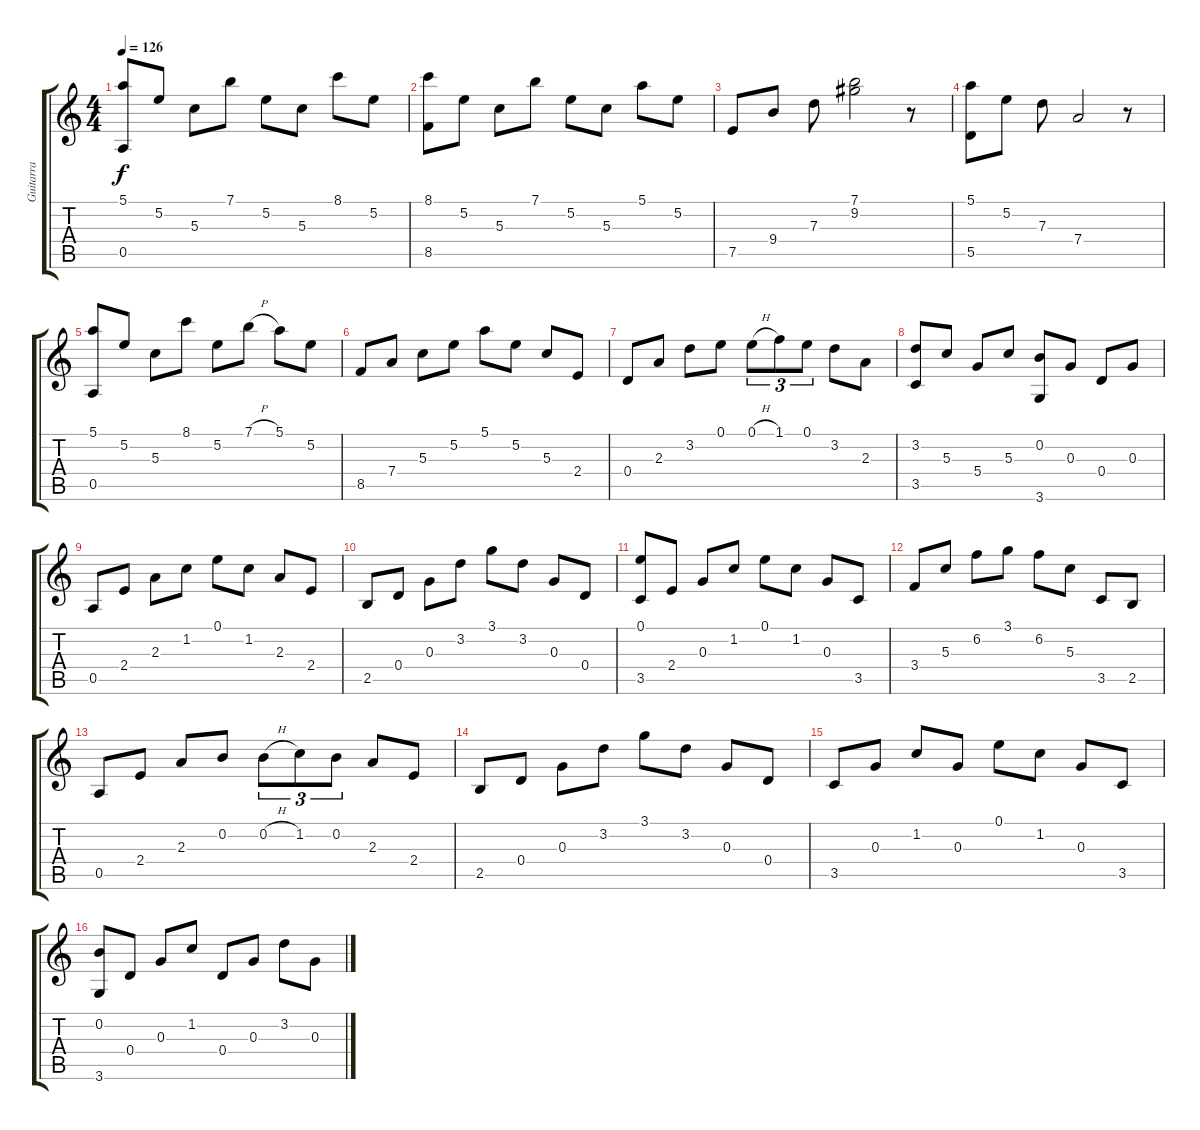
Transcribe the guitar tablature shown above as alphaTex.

\track ("Guitarra" "Guitarra") {instrument acousticguitarnylon}
\staff {score tabs}
\tuning (E4 B3 G3 D3 A2 E2) {hide}
\ts (4 4)
\tempo 126
\clef g2
\ks c
(5.1 0.5).8{dy f instrument acousticguitarnylon} 5.2.8 5.3.8 7.1.8 5.2.8 5.3.8 8.1.8 5.2.8 |
(8.1 8.5).8 5.2.8 5.3.8 7.1.8 5.2.8 5.3.8 5.1.8 5.2.8 |
7.5.8 9.4.8 7.3.8 (7.1 9.2).2 r.8 |
(5.1 5.5).8 5.2.8 7.3.8 7.4.2 r.8 |
(5.1 0.5).8 5.2.8 5.3.8 8.1.8 5.2.8 7.1{h}.8 5.1.8 5.2.8 |
8.5.8 7.4.8 5.3.8 5.2.8 5.1.8 5.2.8 5.3.8 2.4.8 |
0.4.8 2.3.8 3.2.8 0.1.8 0.1{h}.8{tu (3 2)} 1.1.8{tu (3 2)} 0.1.8{tu (3 2)} 3.2.8 2.3.8 |
(3.2 3.5).8 5.3.8 5.4.8 5.3.8 (0.2 3.6).8 0.3.8 0.4.8 0.3.8 |
0.5.8 2.4.8 2.3.8 1.2.8 0.1.8 1.2.8 2.3.8 2.4.8 |
2.5.8 0.4.8 0.3.8 3.2.8 3.1.8 3.2.8 0.3.8 0.4.8 |
(0.1 3.5).8 2.4.8 0.3.8 1.2.8 0.1.8 1.2.8 0.3.8 3.5.8 |
3.4.8 5.3.8 6.2.8 3.1.8 6.2.8 5.3.8 3.5.8 2.5.8 |
0.5.8 2.4.8 2.3.8 0.2.8 0.2{h}.8{tu (3 2)} 1.2.8{tu (3 2)} 0.2.8{tu (3 2)} 2.3.8 2.4.8 |
2.5.8 0.4.8 0.3.8 3.2.8 3.1.8 3.2.8 0.3.8 0.4.8 |
3.5.8 0.3.8 1.2.8 0.3.8 0.1.8 1.2.8 0.3.8 3.5.8 |
(0.2 3.6).8 0.4.8 0.3.8 1.2.8 0.4.8 0.3.8 3.2.8 0.3.8
